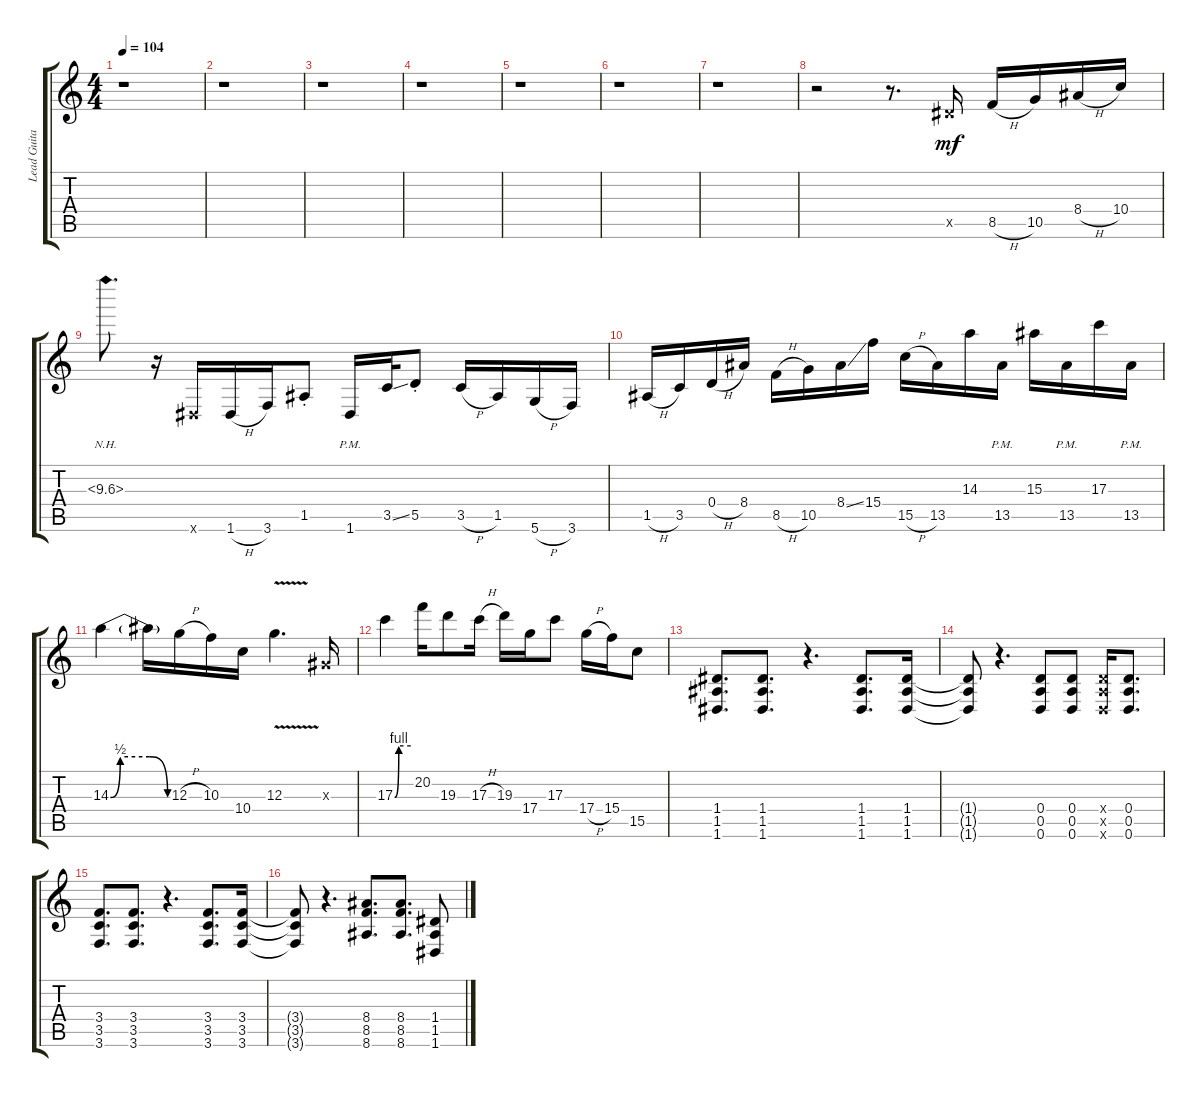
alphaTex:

\track ("Lead Guitar" "Lead Guita") {instrument distortionguitar}
\staff {score tabs}
\tuning (D4 A3 G3 D3 A2 D2) {hide}
\ts (4 4)
\tempo 104
\clef g2
\ks c
r.1{dy mf} |
r.1 |
r.1 |
r.1 |
r.1 |
r.1 |
r.1 |
r.2 r.8{d} 6.5{x}.16 8.5{h}.16 10.5.16 8.4{h}.16 10.4.16 |
10.3{nh}.8{d} r.16 1.6{x}.16 1.6{h}.16 3.6.16 1.5{st}.8 1.6{pm}.16 3.5{ss}.32 5.5{st}.8 3.5{h}.16 1.5.16 5.6{h}.16 3.6.16 |
1.5{h}.16 3.5.16 0.4{h}.16 8.4.16 8.5{h}.16 10.5.16 8.4{ss}.16 15.4.16 15.5{h}.16 13.5.16 14.3.16 13.5{pm}.16 15.3.16 13.5{pm}.16 17.3.16 13.5{pm}.16 |
14.3{be (custom 0 0 0 0 15 2 60 2)}.4 14.3{be (custom 0 2 0 2 60 0 60 0) t}.16 12.3{h}.16 10.3.16 10.4.16 12.3{v}.4{d} 1.3{x}.16 |
17.3{be (custom 0 0 0 0 15 4 60 4)}.4 20.2.16 19.3.8 17.3{h}.16 19.3.16 17.4.16 17.3.8 17.4{h}.16 15.4.16 15.5.8 |
(1.4 1.5 1.6).8{d} (1.4 1.5 1.6).8{d} r.4{d} (1.4 1.5 1.6).8{d} (1.4 1.5 1.6).16 |
(1.4{t} 1.5{t} 1.6{t}).8 r.4{d} (0.4 0.5 0.6).8 (0.4 0.5 0.6).8 (0.4{x} 0.5{x} 0.6{x}).16 (0.4 0.5 0.6).8{d} |
(3.4 3.5 3.6).8{d} (3.4 3.5 3.6).8{d} r.4{d} (3.4 3.5 3.6).8{d} (3.4 3.5 3.6).16 |
(3.4{t} 3.5{t} 3.6{t}).8 r.4{d} (8.4 8.5 8.6).8{d} (8.4 8.5 8.6).8{d} (1.4 1.5 1.6).8
